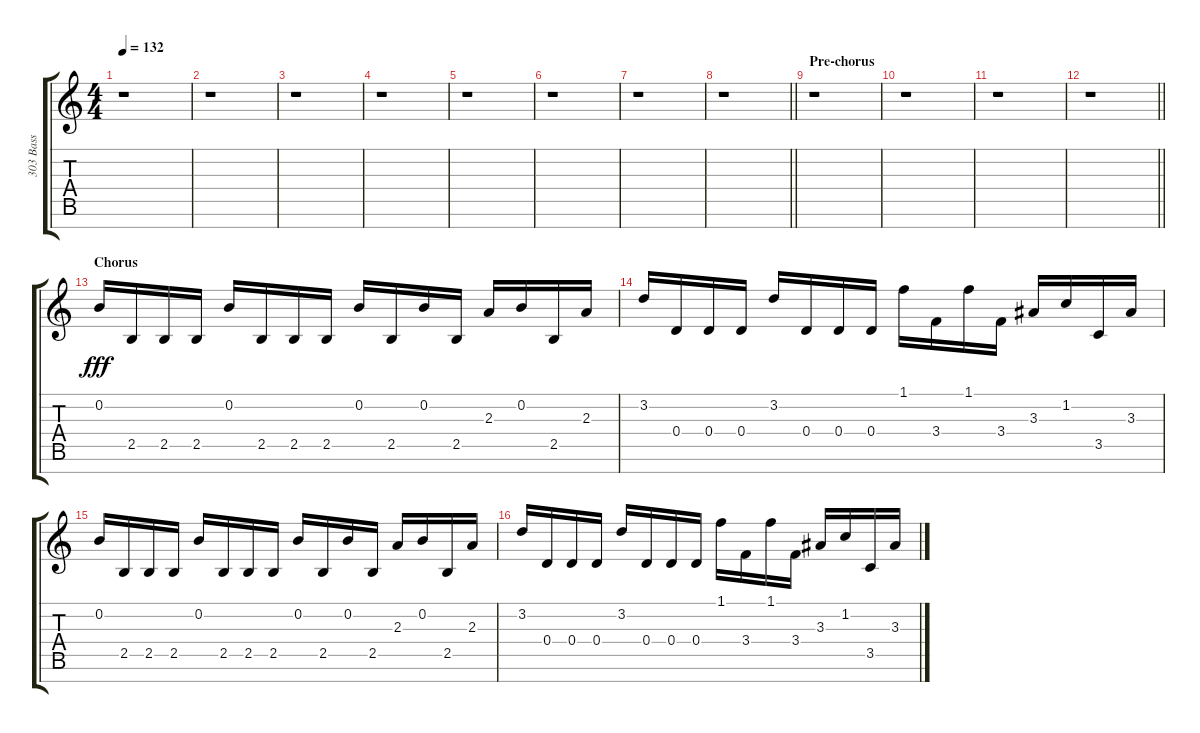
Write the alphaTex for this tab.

\track ("303 Bass" "303 Bass") {instrument synthbass1}
\staff {score tabs}
\tuning (E4 B3 G3 D3 A2 E2 B1) {hide}
\ts (4 4)
\tempo 132
\clef g2
\ks c
r.1{dy fff} |
r.1 |
r.1 |
r.1 |
r.1 |
r.1 |
r.1 |
\barLineRight lightlight
r.1 |
\section ("" "Pre-chorus")
r.1 |
r.1 |
r.1 |
\barLineRight lightlight
r.1 |
\section ("" "Chorus")
0.2.16 2.5.16 2.5.16 2.5.16 0.2.16 2.5.16 2.5.16 2.5.16 0.2.16 2.5.16 0.2.16 2.5.16 2.3.16 0.2.16 2.5.16 2.3.16 |
3.2.16 0.4.16 0.4.16 0.4.16 3.2.16 0.4.16 0.4.16 0.4.16 1.1.16 3.4.16 1.1.16 3.4.16 3.3.16 1.2.16 3.5.16 3.3.16 |
0.2.16 2.5.16 2.5.16 2.5.16 0.2.16 2.5.16 2.5.16 2.5.16 0.2.16 2.5.16 0.2.16 2.5.16 2.3.16 0.2.16 2.5.16 2.3.16 |
3.2.16 0.4.16 0.4.16 0.4.16 3.2.16 0.4.16 0.4.16 0.4.16 1.1.16 3.4.16 1.1.16 3.4.16 3.3.16 1.2.16 3.5.16 3.3.16
